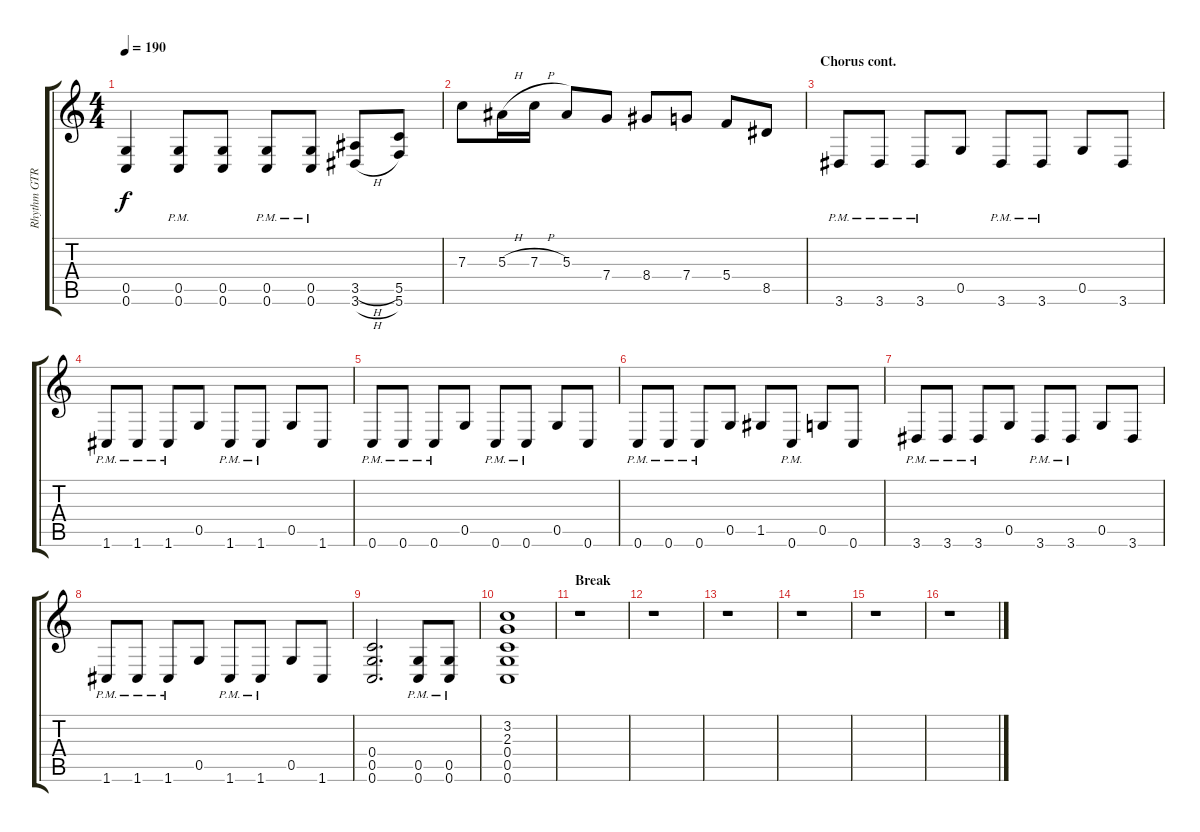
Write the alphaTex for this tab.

\track ("Rhythm GTR 1" "Rhythm GTR") {instrument overdrivenguitar}
\staff {score tabs}
\tuning (D4 A3 F3 C3 G2 C2) {hide}
\ts (4 4)
\tempo 190
\clef g2
\ks aminor
(0.5 0.6).4{dy f} (0.5{pm} 0.6{pm}).8 (0.5 0.6).8 (0.5{pm} 0.6{pm}).8 (0.5{pm} 0.6{pm}).8 (3.5{h} 3.6{h}).8 (5.5 5.6).8 |
7.3.8 5.3{h}.16 7.3{h}.16 5.3.8 7.4.8 8.4.8 7.4.8 5.4.8 8.5.8 |
\section ("" "Chorus cont.")
3.6{pm}.8 3.6{pm}.8 3.6{pm}.8 0.5.8 3.6{pm}.8 3.6{pm}.8 0.5.8 3.6.8 |
1.6{pm}.8 1.6{pm}.8 1.6{pm}.8 0.5.8 1.6{pm}.8 1.6{pm}.8 0.5.8 1.6.8 |
0.6{pm}.8 0.6{pm}.8 0.6{pm}.8 0.5.8 0.6{pm}.8 0.6{pm}.8 0.5.8 0.6.8 |
0.6{pm}.8 0.6{pm}.8 0.6{pm}.8 0.5.8 1.5.8 0.6{pm}.8 0.5.8 0.6.8 |
3.6{pm}.8 3.6{pm}.8 3.6{pm}.8 0.5.8 3.6{pm}.8 3.6{pm}.8 0.5.8 3.6.8 |
1.6{pm}.8 1.6{pm}.8 1.6{pm}.8 0.5.8 1.6{pm}.8 1.6{pm}.8 0.5.8 1.6.8 |
(0.4 0.5 0.6).2{d} (0.5{pm} 0.6{pm}).8 (0.5{pm} 0.6{pm}).8 |
(3.2 2.3 0.4 0.5 0.6).1 |
\section ("" "Break")
r.1 |
r.1 |
r.1 |
r.1 |
r.1 |
r.1
